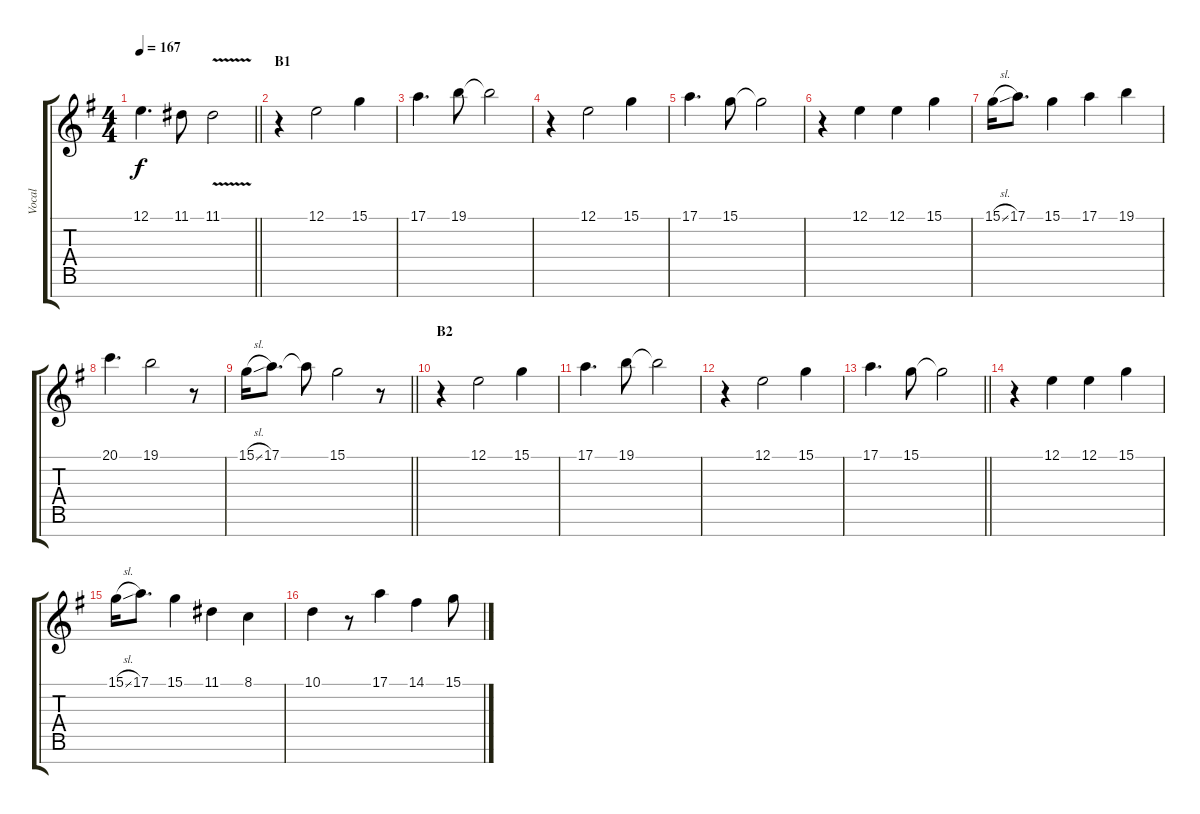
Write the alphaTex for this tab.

\track ("Vocal" "Vocal") {instrument clarinet}
\staff {score tabs}
\tuning (E4 B3 G3 D3 A2 E2 B1) {hide}
\ts (4 4)
\tempo 167
\clef g2
\barLineRight lightlight
\ks g
12.1.4{d dy f} 11.1.8 11.1{v}.2 |
\section ("" "B1")
r.4 12.1.2 15.1.4 |
17.1.4{d} 19.1.8 19.1{t}.2 |
r.4 12.1.2 15.1.4 |
17.1.4{d} 15.1.8 15.1{t}.2 |
r.4 12.1.4 12.1.4 15.1.4 |
15.1{sl}.16 17.1.8{d} 15.1.4 17.1.4 19.1.4 |
20.1.4{d} 19.1.2 r.8 |
\barLineRight lightlight
15.1{sl}.16 17.1.8{d} 17.1{t}.8 15.1.2 r.8 |
\section ("" "B2")
r.4 12.1.2 15.1.4 |
17.1.4{d} 19.1.8 19.1{t}.2 |
r.4 12.1.2 15.1.4 |
\barLineRight lightlight
17.1.4{d} 15.1.8 15.1{t}.2 |
r.4 12.1.4 12.1.4 15.1.4 |
15.1{sl}.16 17.1.8{d} 15.1.4 11.1.4 8.1.4 |
10.1.4 r.8 17.1.4 14.1.4 15.1.8
